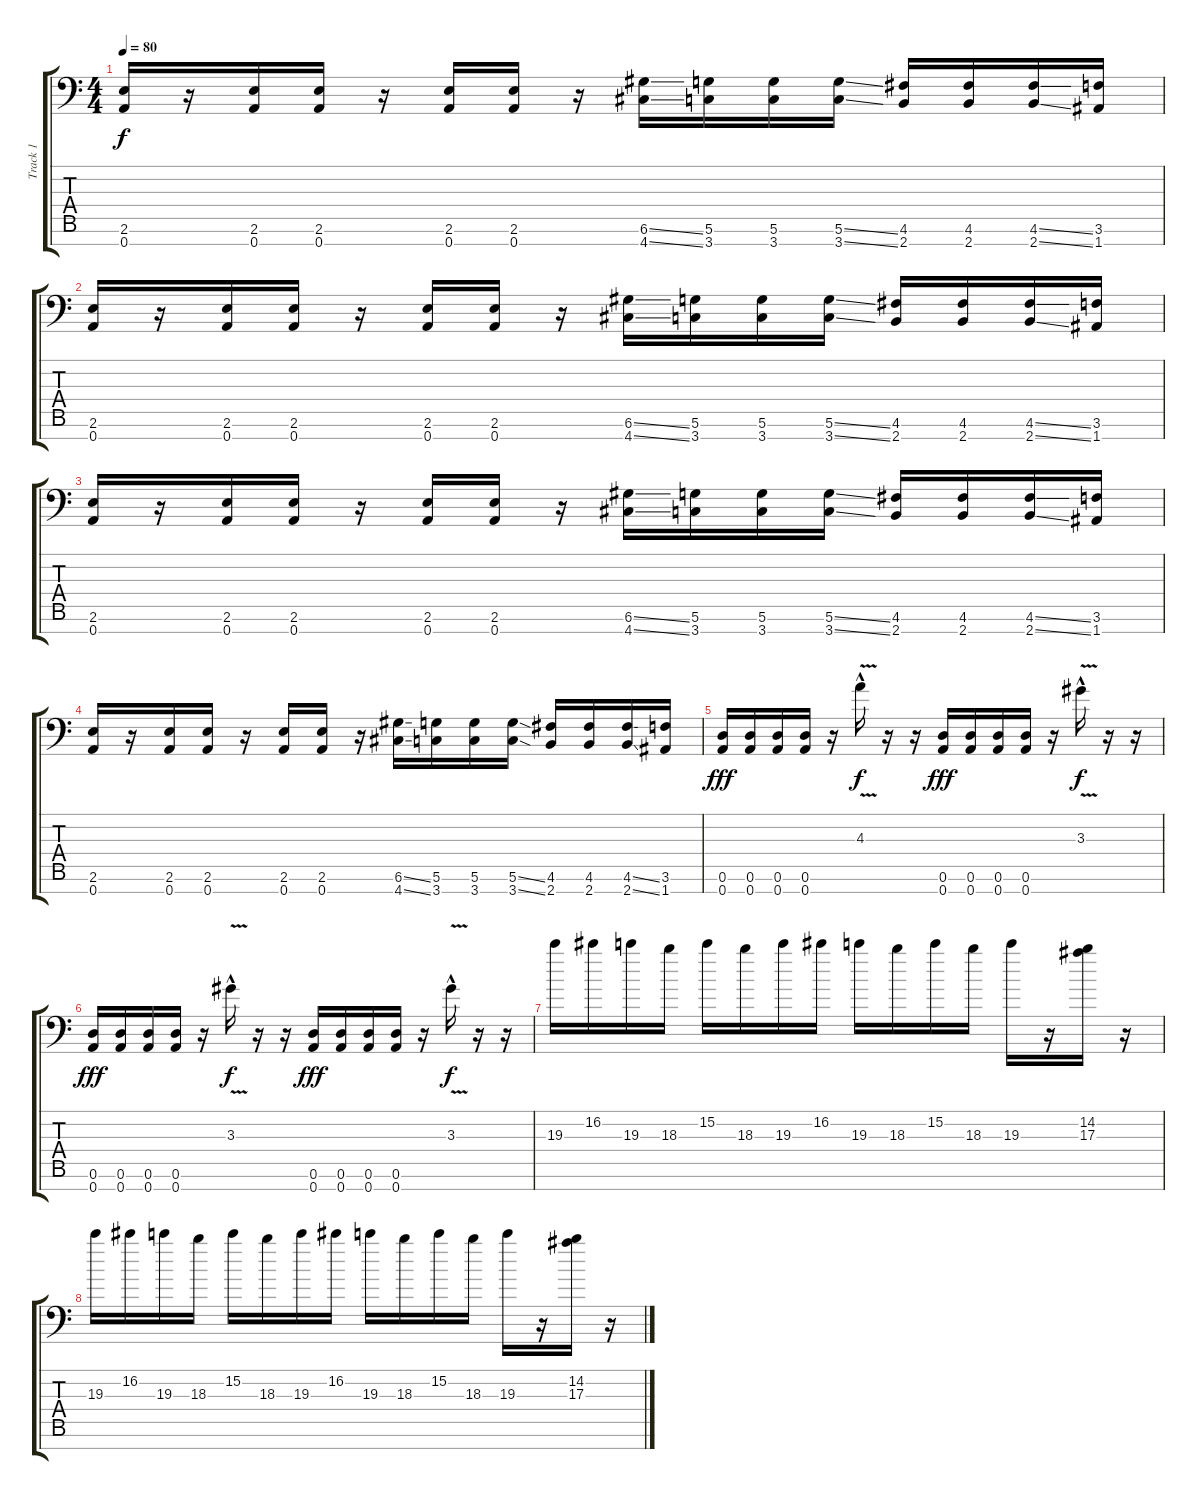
\track ("Track 1" "Track 1") {instrument distortionguitar}
\staff {score tabs}
\tuning (D4 A3 F3 C3 G2 D2 A1) {hide}
\ts (4 4)
\tempo 80
\clef f4
\ks c
(2.6 0.7).16{dy f} r.16 (2.6 0.7).16 (2.6 0.7).16 r.16 (2.6 0.7).16 (2.6 0.7).16 r.16 (6.6{ss} 4.7{ss}).16 (5.6 3.7).16 (5.6 3.7).16 (5.6{ss} 3.7{ss}).16 (4.6 2.7).16 (4.6 2.7).16 (4.6{ss} 2.7{ss}).16 (3.6 1.7).16 |
(2.6 0.7).16 r.16 (2.6 0.7).16 (2.6 0.7).16 r.16 (2.6 0.7).16 (2.6 0.7).16 r.16 (6.6{ss} 4.7{ss}).16 (5.6 3.7).16 (5.6 3.7).16 (5.6{ss} 3.7{ss}).16 (4.6 2.7).16 (4.6 2.7).16 (4.6{ss} 2.7{ss}).16 (3.6 1.7).16 |
(2.6 0.7).16 r.16 (2.6 0.7).16 (2.6 0.7).16 r.16 (2.6 0.7).16 (2.6 0.7).16 r.16 (6.6{ss} 4.7{ss}).16 (5.6 3.7).16 (5.6 3.7).16 (5.6{ss} 3.7{ss}).16 (4.6 2.7).16 (4.6 2.7).16 (4.6{ss} 2.7{ss}).16 (3.6 1.7).16 |
(2.6 0.7).16 r.16 (2.6 0.7).16 (2.6 0.7).16 r.16 (2.6 0.7).16 (2.6 0.7).16 r.16 (6.6{ss} 4.7{ss}).16 (5.6 3.7).16 (5.6 3.7).16 (5.6{ss} 3.7{ss}).16 (4.6 2.7).16 (4.6 2.7).16 (4.6{ss} 2.7{ss}).16 (3.6 1.7).16 |
(0.6 0.7).16{dy fff} (0.6 0.7).16 (0.6 0.7).16 (0.6 0.7).16 r.16 4.3{v hac}.16{dy f} r.16 r.16 (0.6 0.7).16{dy fff} (0.6 0.7).16 (0.6 0.7).16 (0.6 0.7).16 r.16 3.3{v hac}.16{dy f} r.16 r.16 |
(0.6 0.7).16{dy fff} (0.6 0.7).16 (0.6 0.7).16 (0.6 0.7).16 r.16 3.3{v hac}.16{dy f} r.16 r.16 (0.6 0.7).16{dy fff} (0.6 0.7).16 (0.6 0.7).16 (0.6 0.7).16 r.16 3.3{v hac}.16{dy f} r.16 r.16 |
19.3.16 16.2.16 19.3.16 18.3.16 15.2.16 18.3.16 19.3.16 16.2.16 19.3.16 18.3.16 15.2.16 18.3.16 19.3.16 r.16 (14.2 17.3).16 r.16 |
19.3.16 16.2.16 19.3.16 18.3.16 15.2.16 18.3.16 19.3.16 16.2.16 19.3.16 18.3.16 15.2.16 18.3.16 19.3.16 r.16 (14.2 17.3).16 r.16
